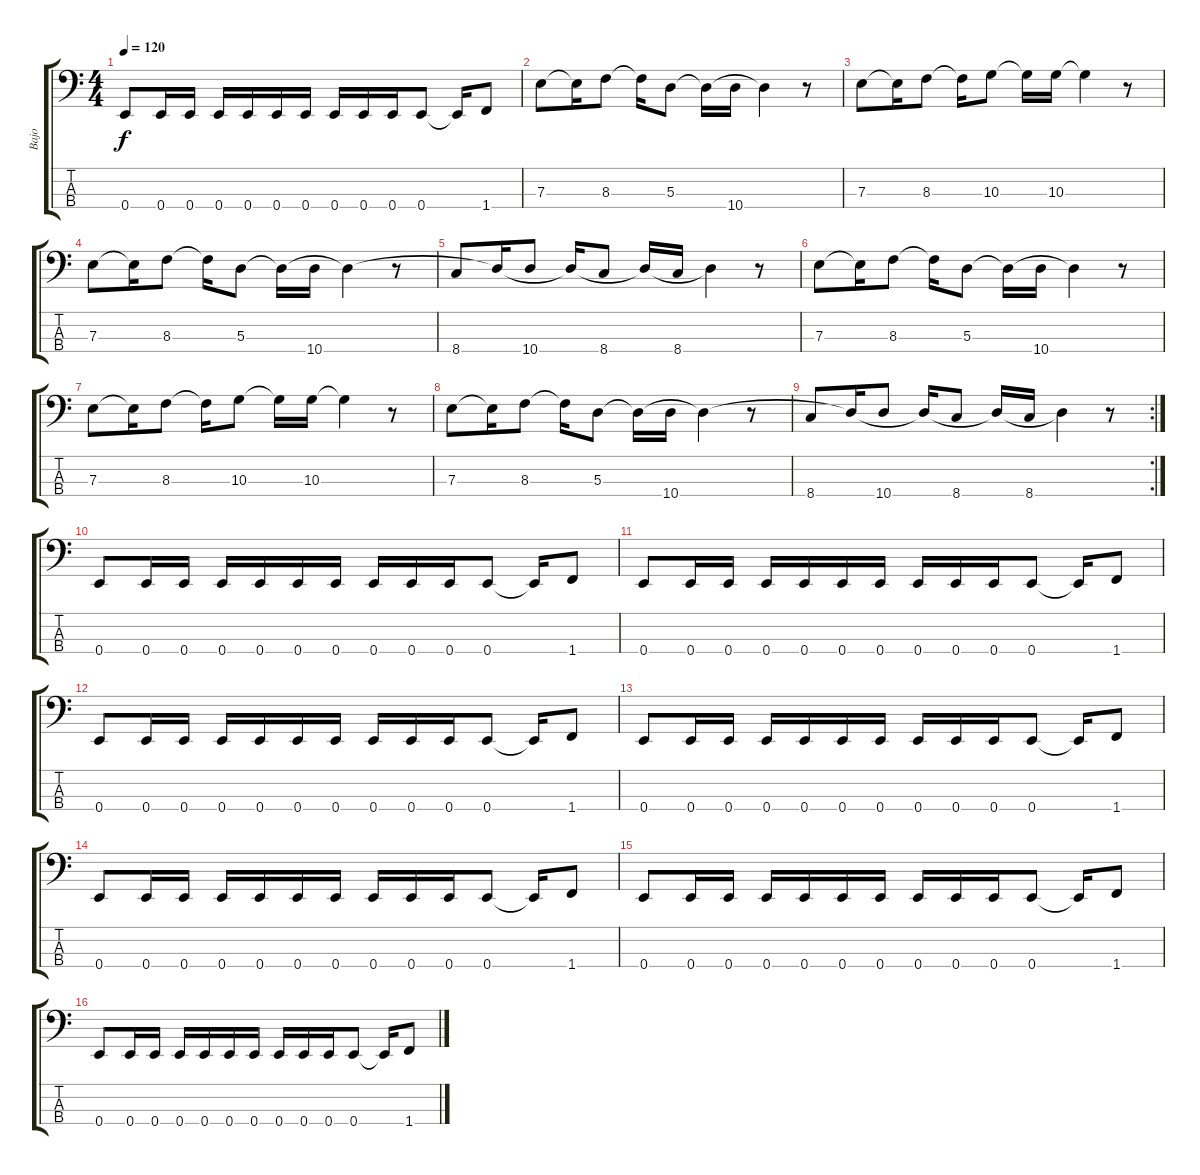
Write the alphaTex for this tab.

\track ("Bajo" "Bajo") {instrument electricbassfinger}
\staff {score tabs}
\tuning (G2 D2 A1 E1) {hide}
\ts (4 4)
\tempo 120
\clef f4
\ks c
0.4.8{dy f} 0.4.16 0.4.16 0.4.16 0.4.16 0.4.16 0.4.16 0.4.16 0.4.16 0.4.16 0.4.8 0.4{t}.16 1.4.8 |
7.3.8 7.3{t}.16 8.3.8 8.3{t}.16 5.3.8 5.3{t}.16 10.4.16 5.3{t}.4 r.8 |
7.3.8 7.3{t}.16 8.3.8 8.3{t}.16 10.3.8 10.3{t}.16 10.3.16 10.3{t}.4 r.8 |
7.3.8 7.3{t}.16 8.3.8 8.3{t}.16 5.3.8 5.3{t}.16 10.4.16 5.3{t}.4 r.8 |
8.4.8 5.3{t}.16 10.4.8 5.3{t}.16 8.4.8 5.3{t}.16 8.4.16 5.3{t}.4 r.8 |
7.3.8 7.3{t}.16 8.3.8 8.3{t}.16 5.3.8 5.3{t}.16 10.4.16 5.3{t}.4 r.8 |
7.3.8 7.3{t}.16 8.3.8 8.3{t}.16 10.3.8 10.3{t}.16 10.3.16 10.3{t}.4 r.8 |
7.3.8 7.3{t}.16 8.3.8 8.3{t}.16 5.3.8 5.3{t}.16 10.4.16 5.3{t}.4 r.8 |
\rc 2
8.4.8 5.3{t}.16 10.4.8 5.3{t}.16 8.4.8 5.3{t}.16 8.4.16 5.3{t}.4 r.8 |
0.4.8 0.4.16 0.4.16 0.4.16 0.4.16 0.4.16 0.4.16 0.4.16 0.4.16 0.4.16 0.4.8 0.4{t}.16 1.4.8 |
0.4.8 0.4.16 0.4.16 0.4.16 0.4.16 0.4.16 0.4.16 0.4.16 0.4.16 0.4.16 0.4.8 0.4{t}.16 1.4.8 |
0.4.8 0.4.16 0.4.16 0.4.16 0.4.16 0.4.16 0.4.16 0.4.16 0.4.16 0.4.16 0.4.8 0.4{t}.16 1.4.8 |
0.4.8 0.4.16 0.4.16 0.4.16 0.4.16 0.4.16 0.4.16 0.4.16 0.4.16 0.4.16 0.4.8 0.4{t}.16 1.4.8 |
0.4.8 0.4.16 0.4.16 0.4.16 0.4.16 0.4.16 0.4.16 0.4.16 0.4.16 0.4.16 0.4.8 0.4{t}.16 1.4.8 |
0.4.8 0.4.16 0.4.16 0.4.16 0.4.16 0.4.16 0.4.16 0.4.16 0.4.16 0.4.16 0.4.8 0.4{t}.16 1.4.8 |
0.4.8 0.4.16 0.4.16 0.4.16 0.4.16 0.4.16 0.4.16 0.4.16 0.4.16 0.4.16 0.4.8 0.4{t}.16 1.4.8
